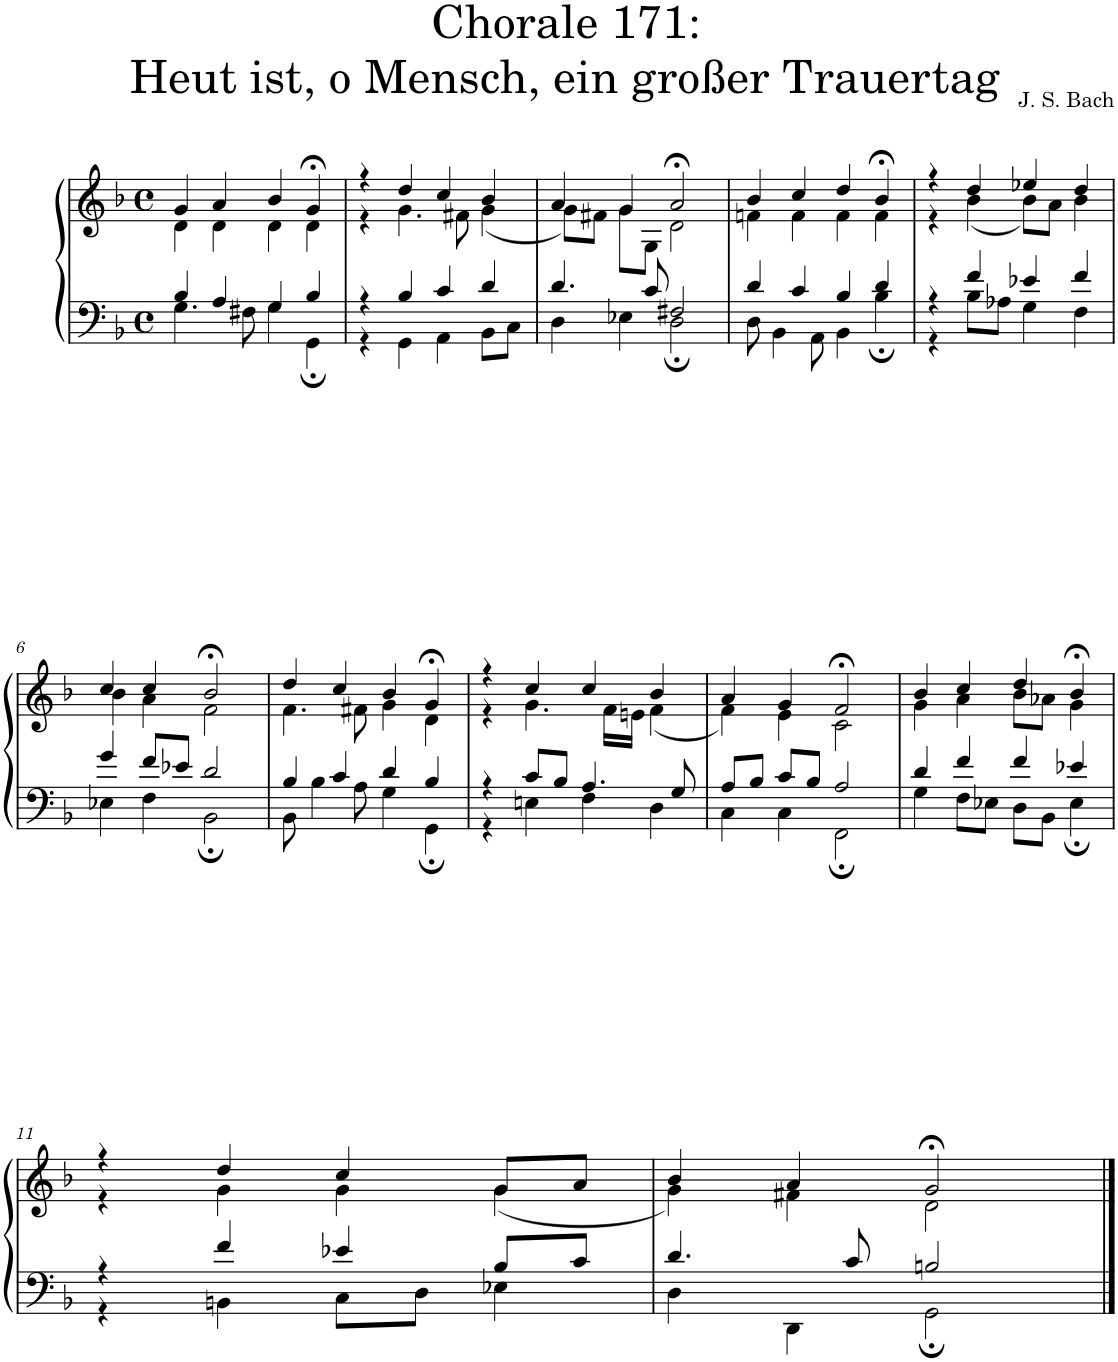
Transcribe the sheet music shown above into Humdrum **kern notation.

**kern	**kern
*part1	*part1
*staff2	*staff1
*I"S,A	*
*clefF4	*clefG2
*k[b-]	*k[b-]
*M4/4	*M4/4
*met(c)	*met(c)
=1	=1
*^	*^
4B-/	4.G\	4g/	4d\
4A/	.	4a/	4d\
.	8F#X\	.	.
4G/	4G\	4b-/	4d\
4B-/	4GG;\	4g;</	4d\
=2	=2	=2	=2
4r	4r	4r	4r
4B-/	4GG\	4dd/	4.g\
4c/	4AA\	4cc/	.
.	.	.	8f#X\
4d/	8BB-\L	4b-/	(<4g\
.	8C\J	.	.
=3	=3	=3	=3
4.d/	4D\	4a/	8g\L)
.	.	.	8f#X\J
.	4E-X\	4g/	8g\L
8c/	.	.	8G\J
2F#X/	2D;\	2a;</	2d\
=4	=4	=4	=4
4d/	8D\	4b-/	4fn\
.	4BB-\	.	.
4c/	.	4cc/	4f\
.	8AA\	.	.
4B-/	4BB-\	4dd/	4f\
4d/	4B-;\	4b-;</	4f\
=5	=5	=5	=5
4r	4r	4r	4r
4f/	8B-\L	4dd/	(<4b-\
.	8A-X\J	.	.
4e-X/	4G\	4ee-X/	8b-\L)
.	.	.	8a\J
4f/	4F\	4dd/	4b-\
!!LO:LB:g=z	!!
=6	=6	=6	=6
4g/	4E-X\	4cc/	4b-\
8f/L	4F\	4cc/	4a\
8e-X/J	.	.	.
2d/	2BB-;\	2b-;</	2f\
=7	=7	=7	=7
4B-/	8BB-\	4dd/	4.f\
.	4B-\	.	.
4c/	.	4cc/	.
.	8A\	.	8f#X\
4d/	4G\	4b-/	4g\
4B-/	4GG;\	4g;</	4d\
=8	=8	=8	=8
4r	4r	4r	4r
8c/L	4En\	4cc/	4.g\
8B-/J	.	.	.
4.A/	4F\	4cc/	.
.	.	.	16f\LL
.	.	.	16en\JJ
.	4D\	4b-/	(<4f\
8G/	.	.	.
=9	=9	=9	=9
8A/L	4C\	4a/	4f\)
8B-/J	.	.	.
8c/L	4C\	4g/	4e\
8B-/J	.	.	.
2A/	2FF;\	2f;</	2c\
=10	=10	=10	=10
4d/	4G\	4b-/	4g\
4f/	8F\L	4cc/	4a\
.	8E-X\J	.	.
4f/	8D\L	4dd/	8b-\L
.	8BB-\J	.	8a-X\J
4e-X/	4E-;\	4b-;</	4g\
!!LO:LB:g=z	!!
=11	=11	=11	=11
4r	4r	4r	4r
4f/	4BBn\	4dd/	4g\
4e-X/	8C\L	4cc/	4g\
.	8D\J	.	.
8B-/L	4E-X\	8g/L	(<4g\
8c/J	.	8a/J	.
=12	=12	=12	=12
4.d/	4D\	4b-/	4g\)
.	4DD\	4a/	4f#X\
8c/	.	.	.
2Bn/	2GG;\	2g;</	2d\
*v	*v	*	*
*	*v	*v
==	==
*-	*-
